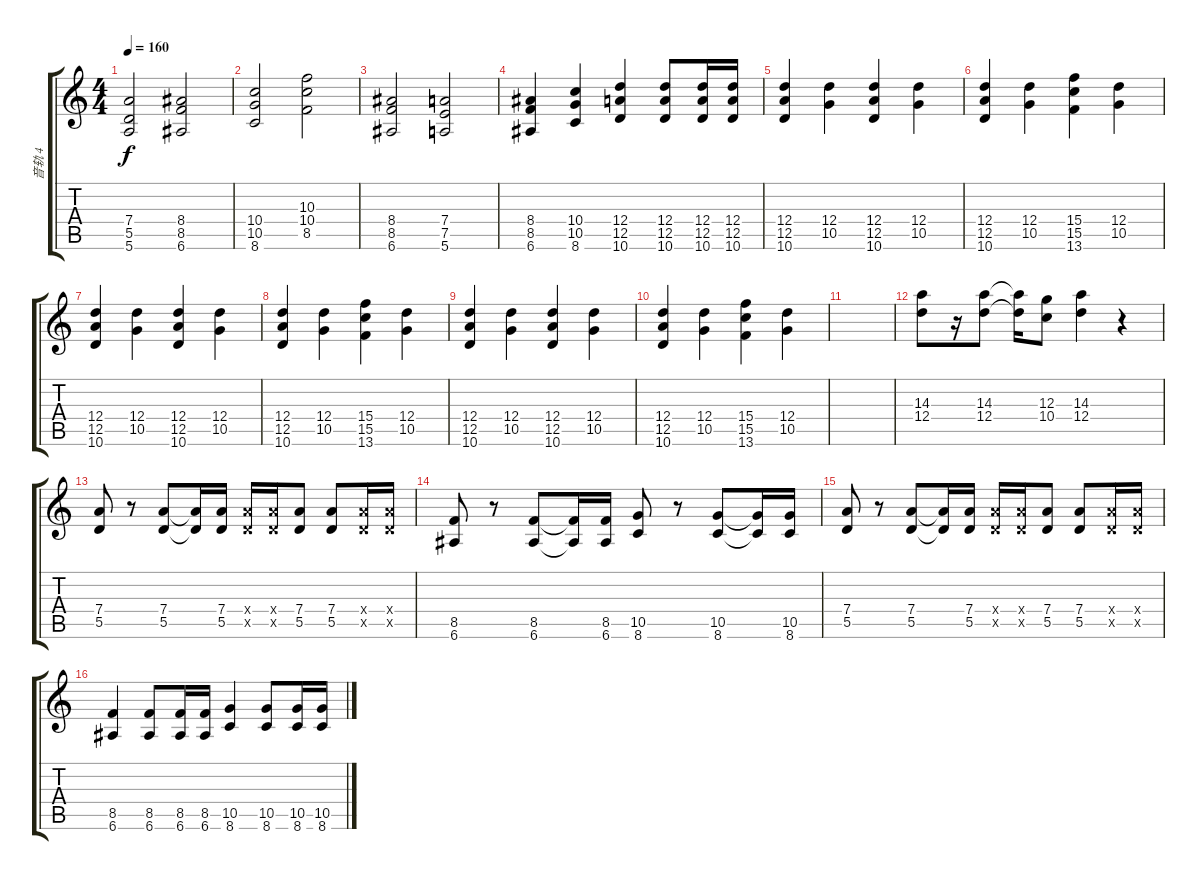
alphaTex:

\track ("音轨 4" "音轨 4") {instrument distortionguitar}
\staff {score tabs}
\tuning (E4 B3 G3 D3 A2 E2) {hide}
\ts (4 4)
\tempo 160
\clef g2
\ks c
(7.4 5.5 5.6).2{dy f} (8.4 8.5 6.6).2 |
(10.4 10.5 8.6).2 (10.3 10.4 8.5).2 |
(8.4 8.5 6.6).2 (7.4 7.5 5.6).2 |
(8.4 8.5 6.6).4 (10.4 10.5 8.6).4 (12.4 12.5 10.6).4 (12.4 12.5 10.6).8 (12.4 12.5 10.6).16 (12.4 12.5 10.6).16 |
(12.4 12.5 10.6).4 (12.4 10.5).4 (12.4 12.5 10.6).4 (12.4 10.5).4 |
(12.4 12.5 10.6).4 (12.4 10.5).4 (15.4 15.5 13.6).4 (12.4 10.5).4 |
(12.4 12.5 10.6).4 (12.4 10.5).4 (12.4 12.5 10.6).4 (12.4 10.5).4 |
(12.4 12.5 10.6).4 (12.4 10.5).4 (15.4 15.5 13.6).4 (12.4 10.5).4 |
(12.4 12.5 10.6).4 (12.4 10.5).4 (12.4 12.5 10.6).4 (12.4 10.5).4 |
(12.4 12.5 10.6).4 (12.4 10.5).4 (15.4 15.5 13.6).4 (12.4 10.5).4 |
|
(14.3 12.4).8 r.16 (14.3 12.4).8 (14.3{t} 12.4{t}).16 (12.3 10.4).8 (14.3 12.4).4 r.4 |
(7.4 5.5).8{instrument distortionguitar} r.8 (7.4 5.5).8 (7.4{t} 5.5{t}).16 (7.4 5.5).16 (7.4{x} 5.5{x}).16 (7.4{x} 5.5{x}).16 (7.4 5.5).8 (7.4 5.5).8 (7.4{x} 5.5{x}).16 (7.4{x} 5.5{x}).16 |
(8.5 6.6).8 r.8 (8.5 6.6).8 (8.5{t} 6.6{t}).16 (8.5 6.6).16 (10.5 8.6).8 r.8 (10.5 8.6).8 (10.5{t} 8.6{t}).16 (10.5 8.6).16 |
(7.4 5.5).8 r.8 (7.4 5.5).8 (7.4{t} 5.5{t}).16 (7.4 5.5).16 (7.4{x} 5.5{x}).16 (7.4{x} 5.5{x}).16 (7.4 5.5).8 (7.4 5.5).8 (7.4{x} 5.5{x}).16 (7.4{x} 5.5{x}).16 |
(8.5 6.6).4 (8.5 6.6).8 (8.5 6.6).16 (8.5 6.6).16 (10.5 8.6).4 (10.5 8.6).8 (10.5 8.6).16 (10.5 8.6).16
